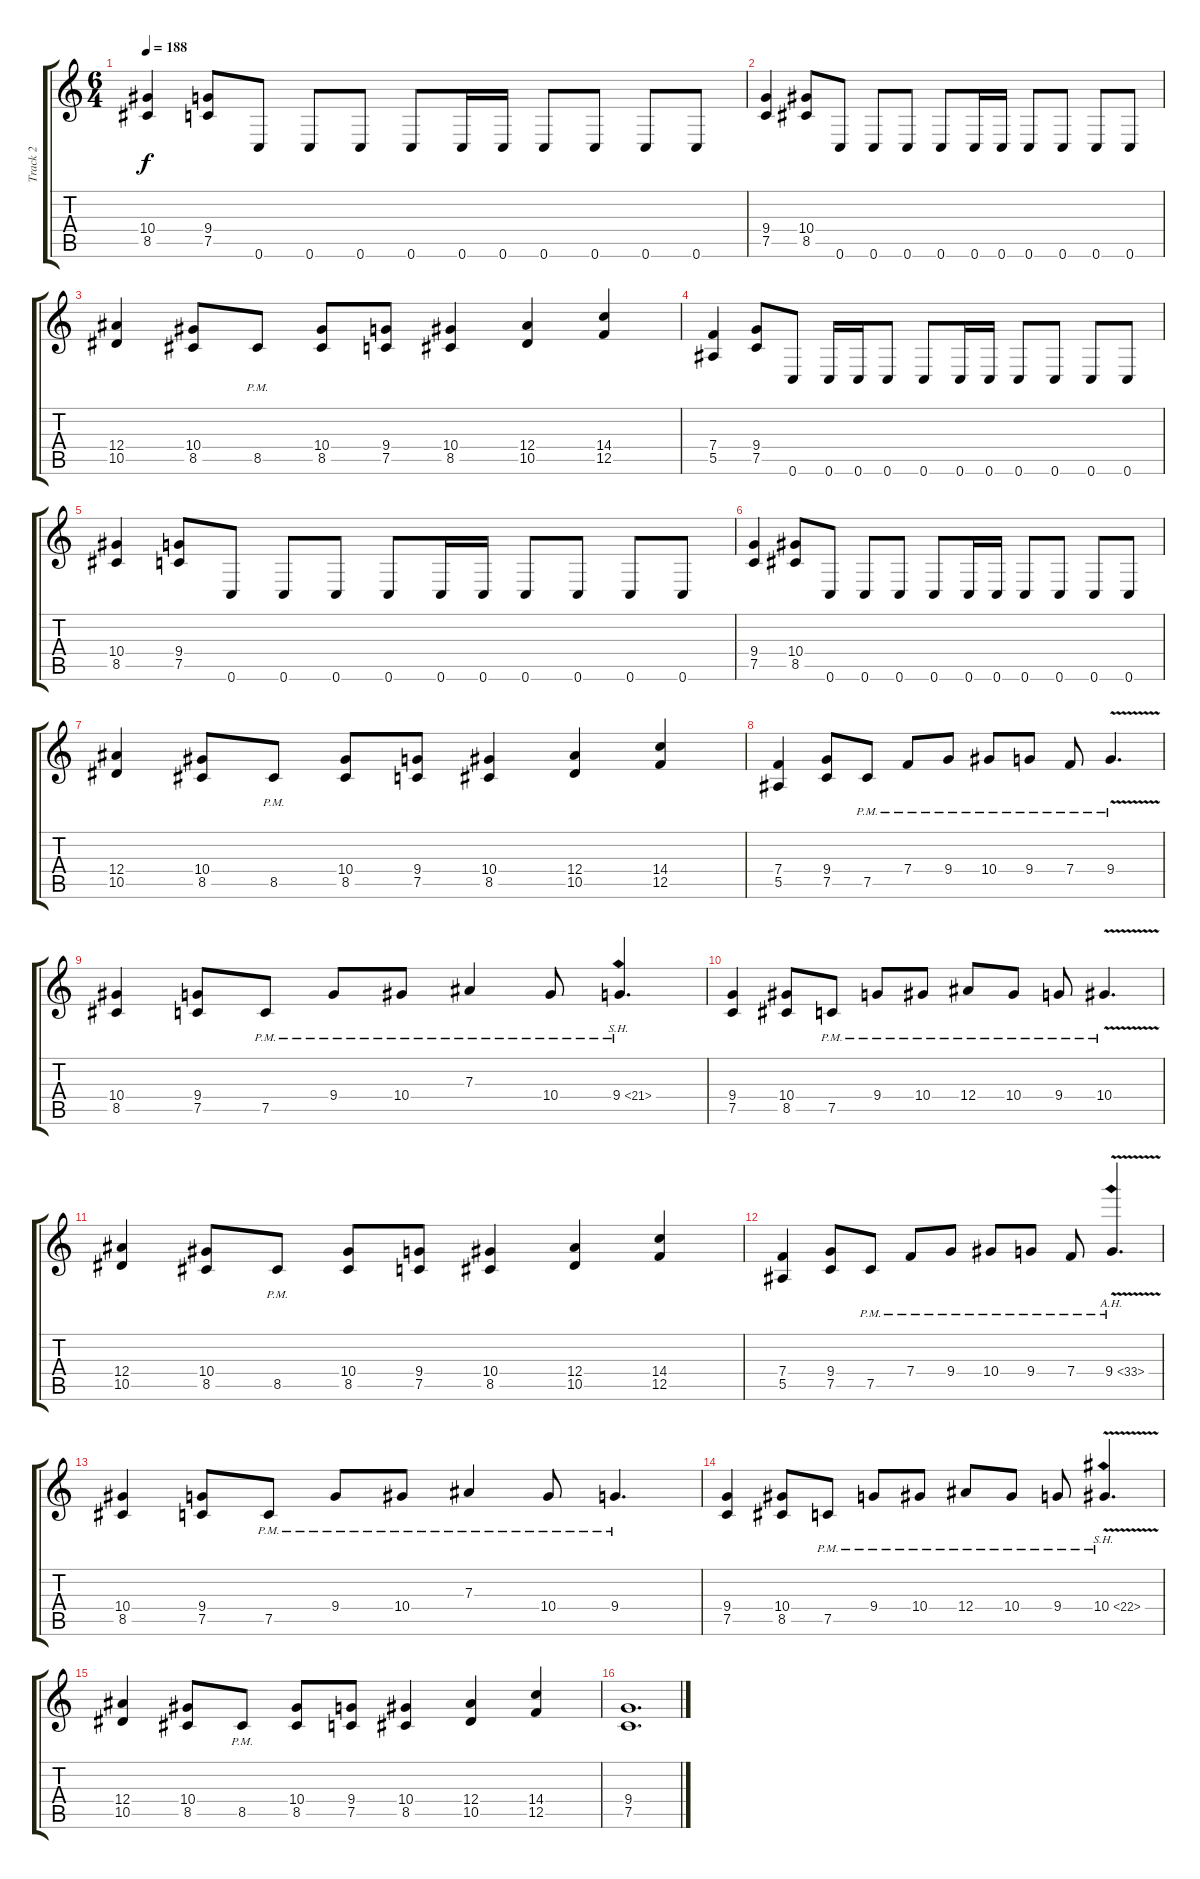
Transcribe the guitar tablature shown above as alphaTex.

\track ("Track 2" "Track 2") {instrument distortionguitar}
\staff {score tabs}
\tuning (C4 G3 Eb3 Bb2 F2 C2) {hide}
\ts (6 4)
\tempo 188
\clef g2
\ks c
(10.4 8.5).4{dy f} (9.4 7.5).8 0.6.8 0.6.8 0.6.8 0.6.8 0.6.16 0.6.16 0.6.8 0.6.8 0.6.8 0.6.8 |
(9.4 7.5).4 (10.4 8.5).8 0.6.8 0.6.8 0.6.8 0.6.8 0.6.16 0.6.16 0.6.8 0.6.8 0.6.8 0.6.8 |
(12.4 10.5).4 (10.4 8.5).8 8.5{pm}.8 (10.4 8.5).8 (9.4 7.5).8 (10.4 8.5).4 (12.4 10.5).4 (14.4 12.5).4 |
(7.4 5.5).4 (9.4 7.5).8 0.6.8 0.6.16 0.6.16 0.6.8 0.6.8 0.6.16 0.6.16 0.6.8 0.6.8 0.6.8 0.6.8 |
(10.4 8.5).4 (9.4 7.5).8 0.6.8 0.6.8 0.6.8 0.6.8 0.6.16 0.6.16 0.6.8 0.6.8 0.6.8 0.6.8 |
(9.4 7.5).4 (10.4 8.5).8 0.6.8 0.6.8 0.6.8 0.6.8 0.6.16 0.6.16 0.6.8 0.6.8 0.6.8 0.6.8 |
(12.4 10.5).4 (10.4 8.5).8 8.5{pm}.8 (10.4 8.5).8 (9.4 7.5).8 (10.4 8.5).4 (12.4 10.5).4 (14.4 12.5).4 |
(7.4 5.5).4 (9.4 7.5).8 7.5{pm}.8 7.4{pm}.8 9.4{pm}.8 10.4{pm}.8 9.4{pm}.8 7.4{pm}.8 9.4{v pm}.4{d} |
(10.4 8.5).4 (9.4 7.5).8 7.5{pm}.8 9.4{pm}.8 10.4{pm}.8 7.3{pm}.4 10.4{pm}.8 9.4{sh 12 pm}.4{d} |
(9.4 7.5).4 (10.4 8.5).8 7.5{pm}.8 9.4{pm}.8 10.4{pm}.8 12.4{pm}.8 10.4{pm}.8 9.4{pm}.8 10.4{v pm}.4{d} |
(12.4 10.5).4 (10.4 8.5).8 8.5{pm}.8 (10.4 8.5).8 (9.4 7.5).8 (10.4 8.5).4 (12.4 10.5).4 (14.4 12.5).4 |
(7.4 5.5).4 (9.4 7.5).8 7.5{pm}.8 7.4{pm}.8 9.4{pm}.8 10.4{pm}.8 9.4{pm}.8 7.4{pm}.8 9.4{ah 24 v pm}.4{d} |
(10.4 8.5).4 (9.4 7.5).8 7.5{pm}.8 9.4{pm}.8 10.4{pm}.8 7.3{pm}.4 10.4{pm}.8 9.4{pm}.4{d} |
(9.4 7.5).4 (10.4 8.5).8 7.5{pm}.8 9.4{pm}.8 10.4{pm}.8 12.4{pm}.8 10.4{pm}.8 9.4{pm}.8 10.4{sh 12 v pm}.4{d} |
(12.4 10.5).4 (10.4 8.5).8 8.5{pm}.8 (10.4 8.5).8 (9.4 7.5).8 (10.4 8.5).4 (12.4 10.5).4 (14.4 12.5).4 |
(9.4 7.5).1{d}
